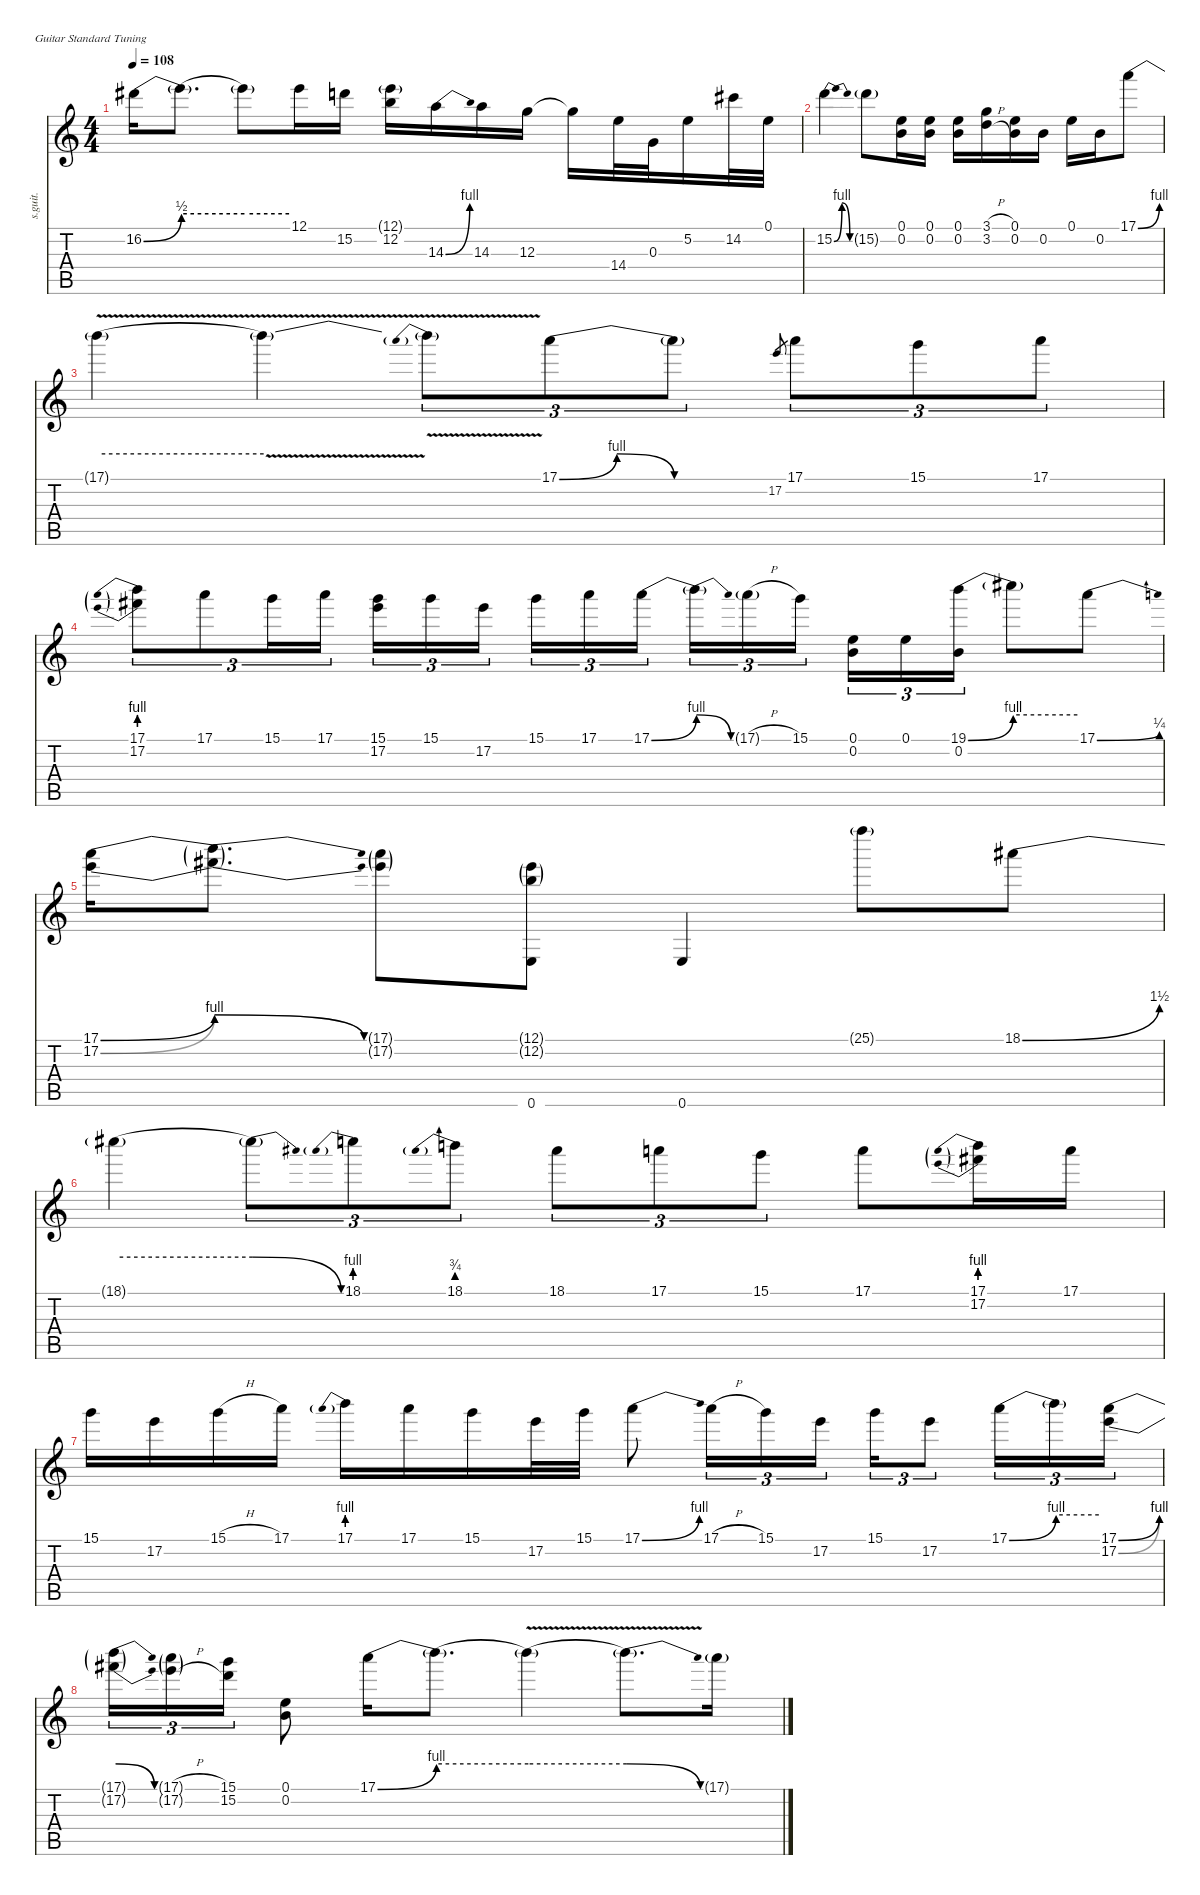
\defaultSystemsLayout 4
\hideDynamics
\bracketExtendMode nobrackets
\otherSystemsTrackNameOrientation horizontal
\track ("Overdub" "s.guit.") {instrument acousticguitarsteel}
\staff {score tabs}
\tuning (E4 B3 G3 D3 A2 E2)
\ts (4 4)
\tempo 108
\clef g2
\ks c
16.2{be (bend 0 0 60 2) acc #}.16{dy ff beam Down} 16.2{be (hold 0 2 60 2) t}.8{d dy f beam Down} 16.2{be (hold 0 2 60 2) t}.8{beam Down} 12.1.16{beam Down} 15.2.16{beam Down} (12.1{g} 12.2).16{beam Down} 14.3{be (bend 0 0 30 4)}.16{beam Down} 14.3.16{beam Down} 12.3.16{beam Down} 12.3{t}.16{beam Down} 14.4.32{beam Down} 0.3.32{beam Down} 5.2.16{beam Down} 14.2{acc #}.32{beam Down} 0.1.32{beam Down} |
15.2{be (bendrelease 0 0 30 4 54.999998399999996 4 60 0)}.4{beam Down} 15.2{g}.8{dy mf beam Down} (0.1 0.2).16{dy f beam Down} (0.1 0.2).16{beam Down} (0.1 0.2).16{beam Down} (3.1{h} 3.2{h}).16{beam Down} (0.1 0.2).16{beam Down} 0.2.16{beam Down} 0.1.16{beam Down} 0.2.16{beam Down} 17.1{be (bend 0 0 60 4)}.8{beam Down} |
17.1{be (hold 0 4 60 4) v t}.4{beam Down} 17.1{v t}.4{beam Down} 17.1{be (prebend 0 4 60 4) t}.8{tu (3 2) beam Down} 17.1{be (bendrelease 0 0 30 4 30 4 60 0)}.8{tu (3 2) beam Down} 17.1{be (hold 0 0 60 0) t}.8{tu (3 2) beam Down} 17.2.8{gr dy mf beam Up} 17.1.8{tu (3 2) dy f beam Down} 15.1.8{tu (3 2) beam Down} 17.1.8{tu (3 2) beam Down} |
(17.1{be (prebend 0 4 60 4)} 17.2{be (prebend 0 4 60 4)}).8{tu (3 2) beam Down} 17.1.8{tu (3 2) beam Down} 15.1.16{tu (3 2) beam Down} 17.1.16{tu (3 2) beam Down} (15.1 17.2).16{tu (3 2) beam Down} 15.1.16{tu (3 2) beam Down} 17.2.16{tu (3 2) beam Down} 15.1.16{tu (3 2) beam Down} 17.1.16{tu (3 2) beam Down} 17.1{be (bend 0 0 60 4)}.16{tu (3 2) beam Down} 17.1{be (release 0 4 60 0) t}.16{tu (3 2) beam Down} 17.1{h g}.16{tu (3 2) beam Down} 15.1.16{tu (3 2) beam Down} (0.1 0.2).16{tu (3 2) beam Down} 0.1.16{tu (3 2) beam Down} (19.1{be (bend 0 0 60 4)} 0.2).16{tu (3 2) beam Down} 19.1{be (hold 0 4 60 4) t}.8{beam Down} 17.1{be (bend 0 0 30 1)}.8{beam Down} |
(17.1{be (bend 0 0 60 4)} 17.2{be (bend 0 0 60 4)}).16{beam Down} (17.1{be (release 0 4 60 0) t} 17.2{be (release 0 4 60 0) t}).8{d beam Down} (17.1{g} 17.2{g}).8{beam Down} (12.1{g} 12.2{g} 0.6).8{beam Down} 0.6.4{beam Up} 25.1{g}.8{dy mp beam Down} 18.1{be (bend 0 0 60 6) acc #}.8{dy f beam Down} |
18.1{be (hold 0 6 60 6) t}.4{beam Down} 18.1{be (release 0 6 60 0) t}.8{tu (3 2) beam Down} 18.1{be (prebend 0 4 60 4)}.8{tu (3 2) beam Down} 18.1{be (prebend 0 3 60 3)}.8{tu (3 2) beam Down} 18.1{acc #}.8{tu (3 2) beam Down} 17.1.8{tu (3 2) beam Down} 15.1.8{tu (3 2) beam Down} 17.1.8{beam Down} (17.1{be (prebend 0 4 60 4)} 17.2{be (prebend 0 4 60 4)}).16{beam Down} 17.1.16{beam Down} |
15.1.16{beam Down} 17.2.16{beam Down} 15.1{h}.16{beam Down} 17.1.16{beam Down} 17.1{be (prebend 0 4 60 4)}.16{beam Down} 17.1.16{beam Down} 15.1.16{beam Down} 17.2.32{beam Down} 15.1.32{beam Down} 17.1{be (bend 0 0 30 4)}.8{beam Down} 17.1{h}.16{tu (3 2) beam Down} 15.1.16{tu (3 2) beam Down} 17.2.16{tu (3 2) beam Down} 15.1.16{tu (3 2) beam Down} 17.2.8{tu (3 2) beam Down} 17.1{be (bend 0 0 60 4)}.16{tu (3 2) beam Down} 17.1{be (hold 0 4 60 4) t}.16{tu (3 2) beam Down} (17.1{be (bend 0 0 60 4)} 17.2{be (bend 0 0 60 4)}).16{tu (3 2) beam Down} |
(17.1{be (release 0 4 60 0) t} 17.2{be (release 0 4 60 0) t}).16{tu (3 2) beam Down} (17.1{h g} 17.2{h g}).16{tu (3 2) beam Down} (15.1 15.2).16{tu (3 2) beam Down} (0.1 0.2).8{beam Down} 17.1{be (bend 0 0 60 4)}.16{beam Down} 17.1{be (hold 0 4 60 4) t}.8{d beam Down} 17.1{be (hold 0 4 60 4) v t}.4{beam Down} 17.1{be (release 0 4 60 0) t}.8{d beam Down} 17.1{g}.16{beam Down}
